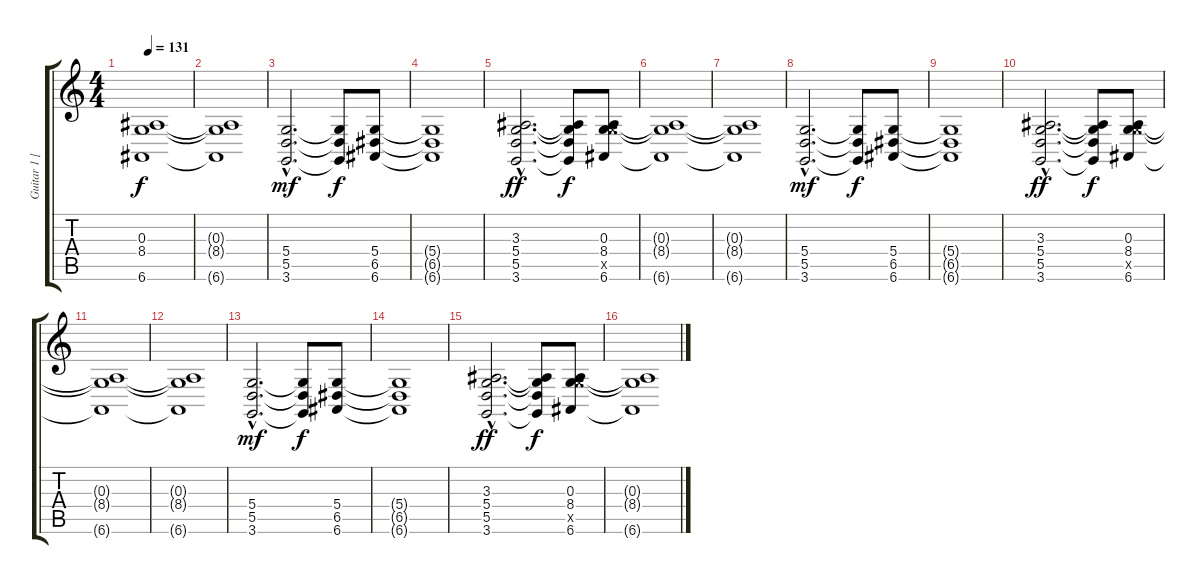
\track ("Guitar 1 [see score info]" "Guitar 1 [") {instrument accordion}
\staff {score tabs}
\tuning (E4 B3 G3 D3 A2 E2) {hide}
\ts (4 4)
\tempo 131
\clef g2
\ks c
(0.3{t} 8.4{t} 6.6{t}).1{dy f} |
(0.3{t} 8.4{t} 6.6{t}).1 |
(5.4{hac} 5.5{hac} 3.6{hac}).2{d dy mf} (5.4{t} 5.5{t} 3.6{t}).8{dy f} (5.4 6.5 6.6).8 |
(5.4{t} 6.5{t} 6.6{t}).1 |
(3.3{hac} 5.4{hac} 5.5{hac} 3.6{hac}).2{d dy ff} (3.3{t} 5.4{t} 5.5{t} 3.6{t}).8{dy f} (0.3 8.4 10.5{x} 6.6).8 |
(0.3{t} 8.4{t} 6.6{t}).1 |
(0.3{t} 8.4{t} 6.6{t}).1 |
(5.4{hac} 5.5{hac} 3.6{hac}).2{d dy mf} (5.4{t} 5.5{t} 3.6{t}).8{dy f} (5.4 6.5 6.6).8 |
(5.4{t} 6.5{t} 6.6{t}).1 |
(3.3{hac} 5.4{hac} 5.5{hac} 3.6{hac}).2{d dy ff} (3.3{t} 5.4{t} 5.5{t} 3.6{t}).8{dy f} (0.3 8.4 10.5{x} 6.6).8 |
(0.3{t} 8.4{t} 6.6{t}).1 |
(0.3{t} 8.4{t} 6.6{t}).1 |
(5.4{hac} 5.5{hac} 3.6{hac}).2{d dy mf} (5.4{t} 5.5{t} 3.6{t}).8{dy f} (5.4 6.5 6.6).8 |
(5.4{t} 6.5{t} 6.6{t}).1 |
(3.3{hac} 5.4{hac} 5.5{hac} 3.6{hac}).2{d dy ff} (3.3{t} 5.4{t} 5.5{t} 3.6{t}).8{dy f} (0.3 8.4 10.5{x} 6.6).8 |
(0.3{t} 8.4{t} 6.6{t}).1
